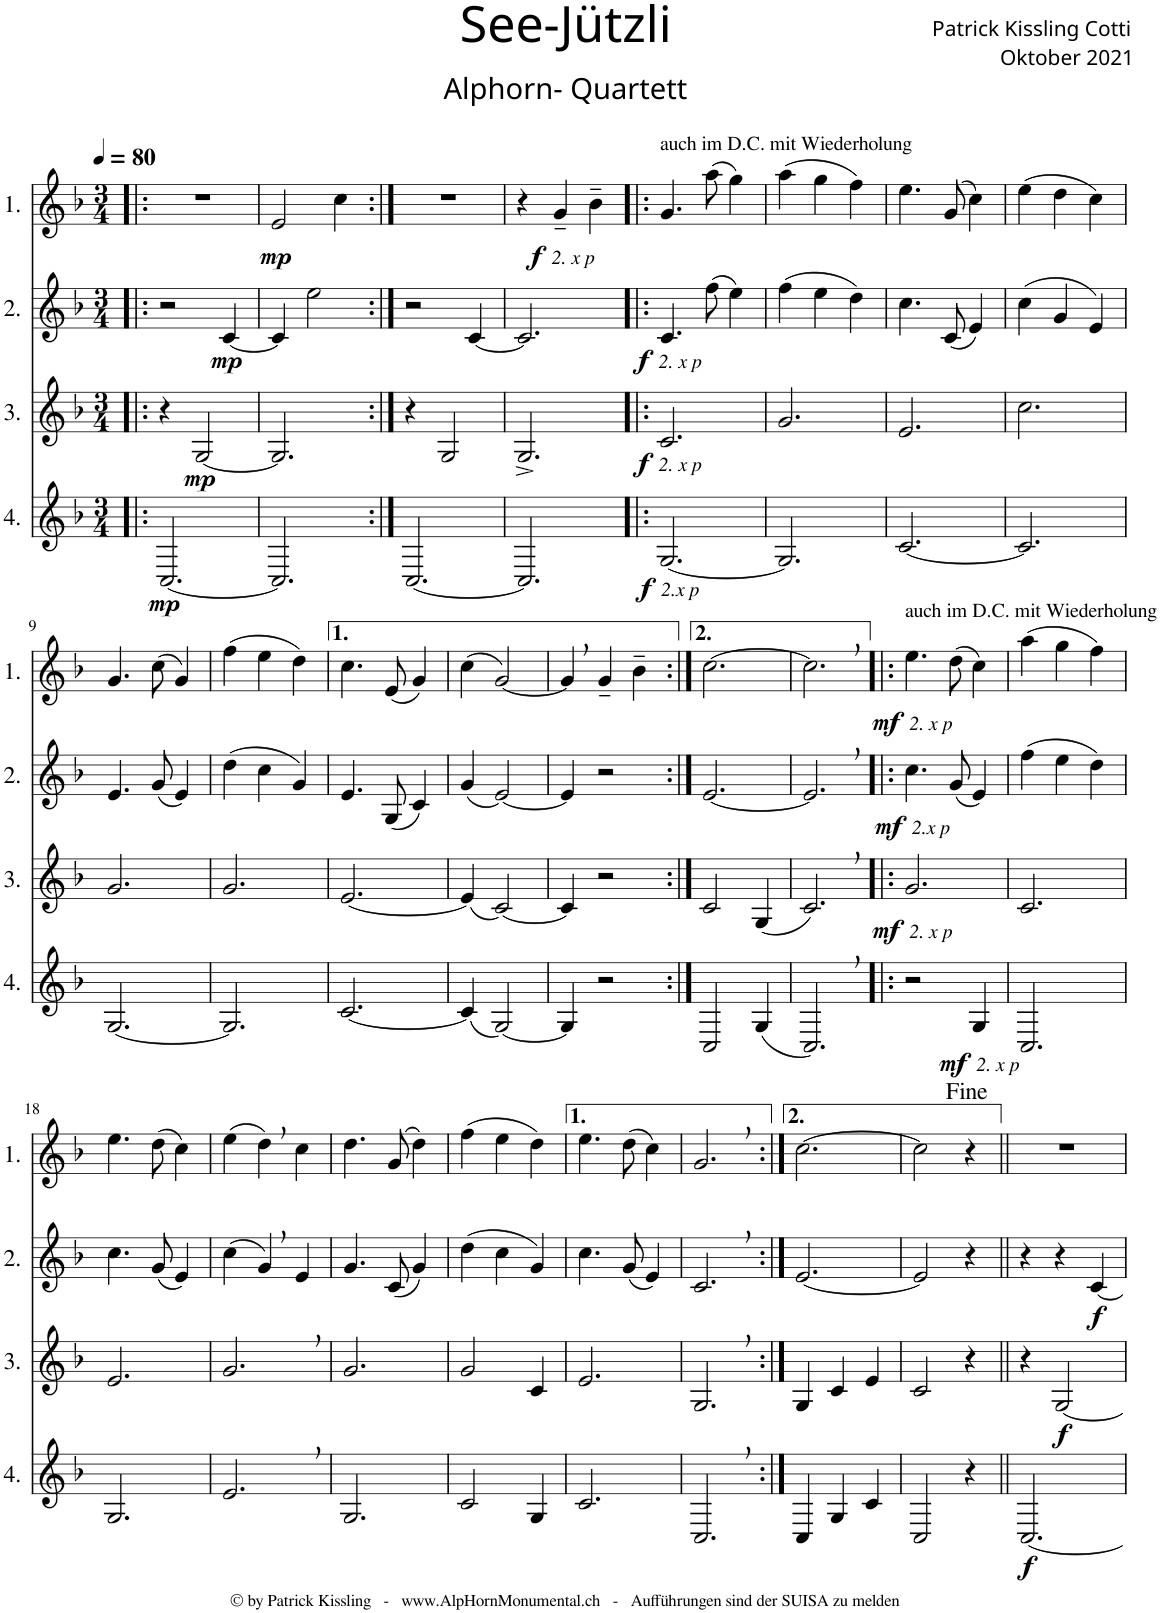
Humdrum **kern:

**kern	**dynam	**kern	**dynam	**kern	**dynam	**kern	**dynam
*part4	*part4	*part3	*part3	*part2	*part2	*part1	*part1
*staff4	*staff4	*staff3	*staff3	*staff2	*staff2	*staff1	*staff1
*I"4.	*	*I"3.	*	*I"2.	*	*I"1.	*
*clefG2	*	*clefG2	*	*clefG2	*	*clefG2	*
*Trd4c7	*	*Trd4c7	*	*Trd4c7	*	*Trd4c7	*
*k[b-]	*	*k[b-]	*	*k[b-]	*	*k[b-]	*
*M3/4	*	*M3/4	*	*M3/4	*	*M3/4	*
*MM80	*	*MM80	*	*MM80	*	*MM80	*
=1!|:	=1!|:	=1!|:	=1!|:	=1!|:	=1!|:	=1!|:	=1!|:
!	!LO:DY:b	!	!	!	!	!	!
[2.C/	mp	4r	.	2r	.	2.r	.
!	!	!	!LO:DY:b	!	!	!	!
.	.	[2G/	mp	.	.	.	.
!	!	!	!	!	!LO:DY:b	!	!
.	.	.	.	[4c/	mp	.	.
=2	=2	=2	=2	=2	=2	=2	=2
!	!	!	!	!	!	!	!LO:DY:b
2.C/]	.	2.G/]	.	4c/]	.	2e/	mp
.	.	.	.	2ee\	.	.	.
.	.	.	.	.	.	4cc\	.
=3:|!	=3:|!	=3:|!	=3:|!	=3:|!	=3:|!	=3:|!	=3:|!
[2.C/	.	4r	.	2r	.	2.r	.
.	.	2G/	.	.	.	.	.
.	.	.	.	[4c/	.	.	.
=4	=4	=4	=4	=4	=4	=4	=4
2.C/]	.	2.G^/	.	2.c/]	.	4r	.
!	!	!	!	!	!	!	!LO:DY:b
!	!	!	!	!	!	!	!LO:DY:n=1:b
.	.	.	.	.	.	4g~/	f other-dynamics
.	.	.	.	.	.	4b-~\	.
=5!|:	=5!|:	=5!|:	=5!|:	=5!|:	=5!|:	=5!|:	=5!|:
!	!	!	!	!	!	!LO:TX:a:t=auch im D.C. mit Wiederholung	!
!	!LO:DY:b	!	!	!	!	!	!
!	!LO:DY:n=1:b	!	!LO:DY:b	!	!	!	!
!	!	!	!LO:DY:n=1:b	!	!LO:DY:b	!	!
!	!	!	!	!	!LO:DY:n=1:b	!	!
[2.G/	f other-dynamics	2.c/	f other-dynamics	4.c/	f other-dynamics	4.g/	.
.	.	.	.	(8ff\	.	(8aa\	.
.	.	.	.	4ee\)	.	4gg\)	.
=6	=6	=6	=6	=6	=6	=6	=6
2.G/]	.	2.g/	.	(4ff\	.	(4aa\	.
.	.	.	.	4ee\	.	4gg\	.
.	.	.	.	4dd\)	.	4ff\)	.
=7	=7	=7	=7	=7	=7	=7	=7
[2.c/	.	2.e/	.	4.cc\	.	4.ee\	.
.	.	.	.	(8c/	.	(8g/	.
.	.	.	.	4e/)	.	4cc\)	.
=8	=8	=8	=8	=8	=8	=8	=8
2.c/]	.	2.cc\	.	(4cc\	.	(4ee\	.
.	.	.	.	4g/	.	4dd\	.
.	.	.	.	4e/)	.	4cc\)	.
!!LO:LB:g=z
=9	=9	=9	=9	=9	=9	=9	=9
[2.G/	.	2.g/	.	4.e/	.	4.g/	.
.	.	.	.	(8g/	.	(8cc\	.
.	.	.	.	4e/)	.	4g/)	.
=10	=10	=10	=10	=10	=10	=10	=10
2.G/]	.	2.g/	.	(4dd\	.	(4ff\	.
.	.	.	.	4cc\	.	4ee\	.
.	.	.	.	4g/)	.	4dd\)	.
=11	=11	=11	=11	=11	=11	=11	=11
[2.c/	.	[2.e/	.	4.e/	.	4.cc\	.
.	.	.	.	(8G/	.	(8e/	.
.	.	.	.	4c/)	.	4g/)	.
=12	=12	=12	=12	=12	=12	=12	=12
(4c/]	.	(4e/]	.	(4g/	.	(4cc\	.
[2G/)	.	[2c/)	.	[2e/)	.	[2g/)	.
=13	=13	=13	=13	=13	=13	=13	=13
4G/]	.	4c/]	.	4e/]	.	4g,/]	.
2r	.	2r	.	2r	.	4g~/	.
.	.	.	.	.	.	4b-~\	.
=14:|!	=14:|!	=14:|!	=14:|!	=14:|!	=14:|!	=14:|!	=14:|!
2C/	.	2c/	.	[2.e/	.	[2.cc\	.
(4G/	.	(4G/	.	.	.	.	.
=15	=15	=15	=15	=15	=15	=15	=15
2.C,/)	.	2.c,/)	.	2.e,/]	.	2.cc,\]	.
=16!|:	=16!|:	=16!|:	=16!|:	=16!|:	=16!|:	=16!|:	=16!|:
!	!	!	!	!	!	!LO:TX:a:t=auch im D.C. mit Wiederholung	!
!	!	!	!LO:DY:b	!	!	!	!
!	!	!	!LO:DY:n=1:b	!	!LO:DY:b	!	!
!	!	!	!	!	!LO:DY:n=1:b	!	!LO:DY:b
!	!	!	!	!	!	!	!LO:DY:n=1:b
2r	.	2.g/	mf other-dynamics	4.cc\	mf other-dynamics	4.ee\	mf other-dynamics
.	.	.	.	(8g/	.	(8dd\	.
!	!LO:DY:b	!	!	!	!	!	!
!	!LO:DY:n=1:b	!	!	!	!	!	!
4G/	mf other-dynamics	.	.	4e/)	.	4cc\)	.
=17	=17	=17	=17	=17	=17	=17	=17
2.C/	.	2.c/	.	(4ff\	.	(4aa\	.
.	.	.	.	4ee\	.	4gg\	.
.	.	.	.	4dd\)	.	4ff\)	.
!!LO:LB:g=z
=18	=18	=18	=18	=18	=18	=18	=18
2.G/	.	2.e/	.	4.cc\	.	4.ee\	.
.	.	.	.	(8g/	.	(8dd\	.
.	.	.	.	4e/)	.	4cc\)	.
=19	=19	=19	=19	=19	=19	=19	=19
2.e,/	.	2.g,/	.	(4cc\	.	(4ee\	.
.	.	.	.	4g,/)	.	4dd,\)	.
.	.	.	.	4e/	.	4cc\	.
=20	=20	=20	=20	=20	=20	=20	=20
2.G/	.	2.g/	.	4.g/	.	4.dd\	.
.	.	.	.	(8c/	.	(8g/	.
.	.	.	.	4g/)	.	4dd\)	.
=21	=21	=21	=21	=21	=21	=21	=21
2c/	.	2g/	.	(4dd\	.	(4ff\	.
.	.	.	.	4cc\	.	4ee\	.
4G/	.	4c/	.	4g/)	.	4dd\)	.
=22	=22	=22	=22	=22	=22	=22	=22
2.c/	.	2.e/	.	4.cc\	.	4.ee\	.
.	.	.	.	(8g/	.	(8dd\	.
.	.	.	.	4e/)	.	4cc\)	.
=23	=23	=23	=23	=23	=23	=23	=23
2.C,/	.	2.G,/	.	2.c,/	.	2.g,/	.
=24:|!	=24:|!	=24:|!	=24:|!	=24:|!	=24:|!	=24:|!	=24:|!
4C/	.	4G/	.	[2.e/	.	[2.cc\	.
4G/	.	4c/	.	.	.	.	.
4c/	.	4e/	.	.	.	.	.
=25	=25	=25	=25	=25	=25	=25	=25
2C/	.	2c/	.	2e/]	.	2cc\]	.
4r	.	4r	.	4r	.	4r	.
=26||	=26||	=26||	=26||	=26||	=26||	=26||	=26||
!	!LO:DY:b	!	!	!	!	!	!
[2.C/	f	4r	.	4r	.	2.r	.
!	!	!	!LO:DY:b	!	!	!	!
.	.	[2G/	f	4r	.	.	.
!	!	!	!	!	!LO:DY:b	!	!
.	.	.	.	[4c/	f	.	.
=	=	=	=	=	=	=	=
*-	*-	*-	*-	*-	*-	*-	*-
